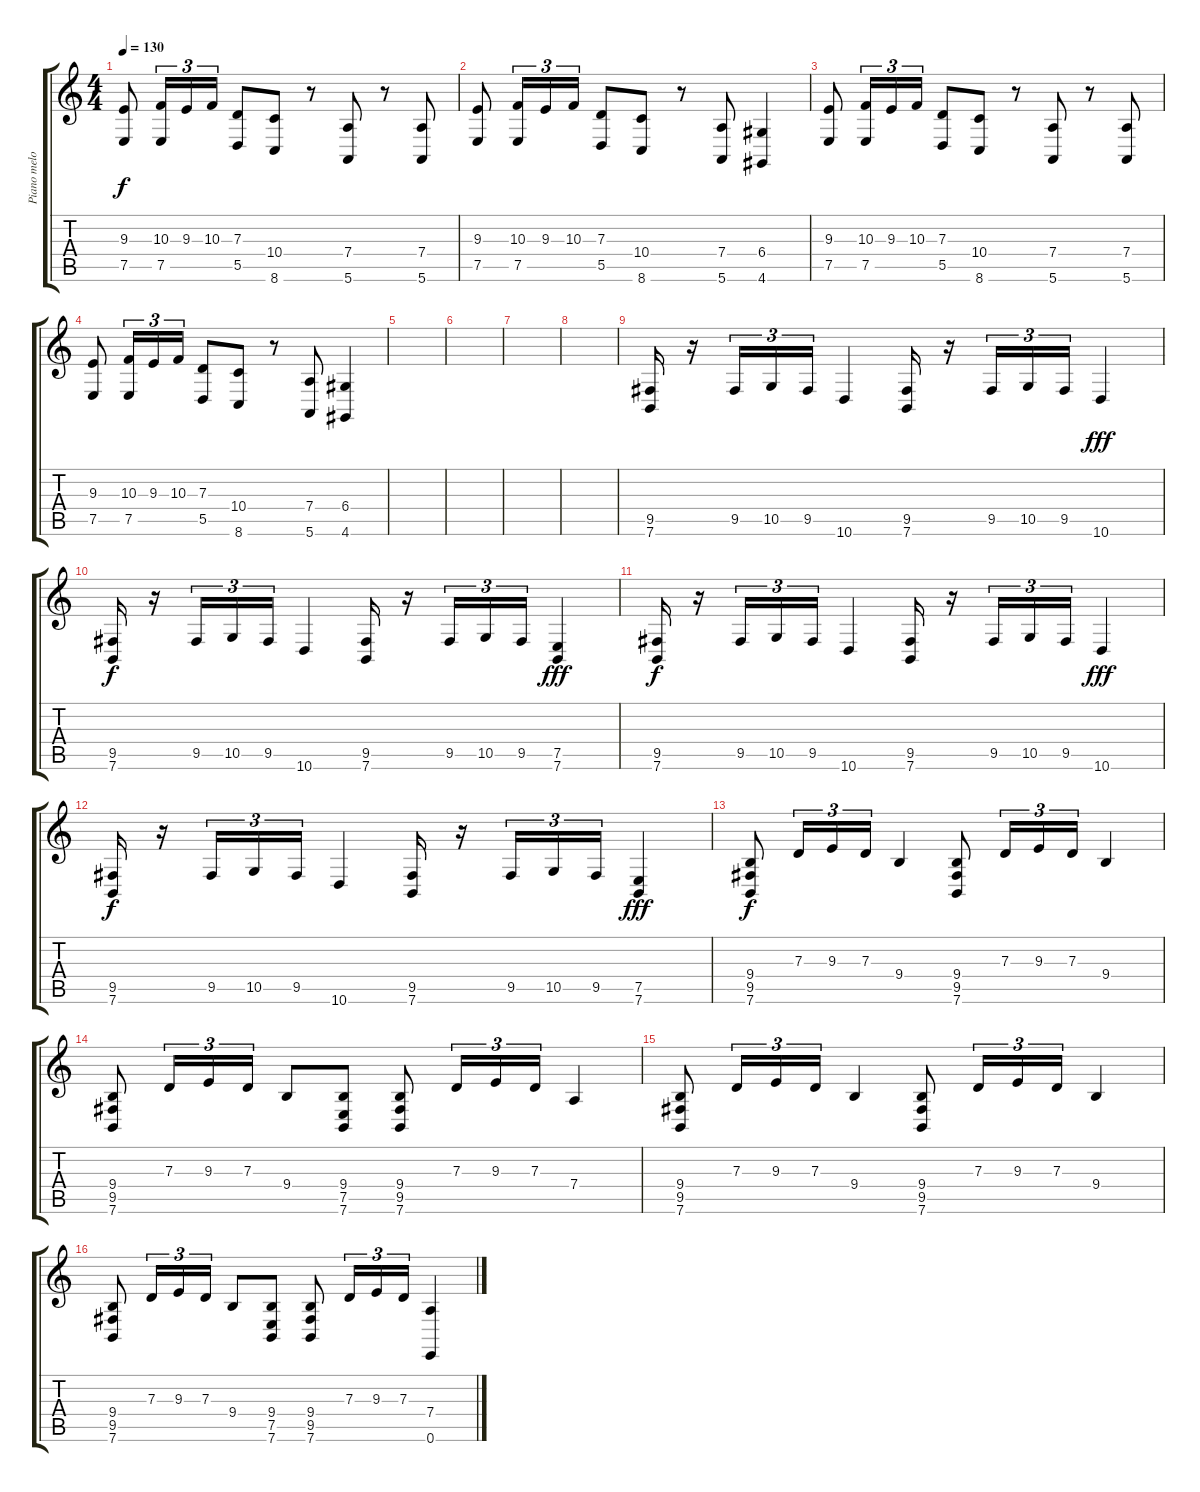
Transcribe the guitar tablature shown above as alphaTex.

\track ("Piano melodie" "Piano melo") {instrument electricgrandpiano}
\staff {score tabs}
\tuning (E4 B3 G3 D3 A2 E2) {hide}
\ts (4 4)
\tempo 130
\clef g2
\ks c
(9.3 7.5).8{dy f instrument electricgrandpiano} (10.3 7.5).16{tu (3 2)} 9.3.16{tu (3 2)} 10.3.16{tu (3 2)} (7.3 5.5).8 (10.4 8.6).8 r.8 (7.4 5.6).8 r.8 (7.4 5.6).8 |
(9.3 7.5).8 (10.3 7.5).16{tu (3 2)} 9.3.16{tu (3 2)} 10.3.16{tu (3 2)} (7.3 5.5).8 (10.4 8.6).8 r.8 (7.4 5.6).8 (6.4 4.6).4 |
(9.3 7.5).8 (10.3 7.5).16{tu (3 2)} 9.3.16{tu (3 2)} 10.3.16{tu (3 2)} (7.3 5.5).8 (10.4 8.6).8 r.8 (7.4 5.6).8 r.8 (7.4 5.6).8 |
(9.3 7.5).8 (10.3 7.5).16{tu (3 2)} 9.3.16{tu (3 2)} 10.3.16{tu (3 2)} (7.3 5.5).8 (10.4 8.6).8 r.8 (7.4 5.6).8 (6.4 4.6).4 |
|
|
|
|
(9.5 7.6).16 r.16 9.5.16{tu (3 2)} 10.5.16{tu (3 2)} 9.5.16{tu (3 2)} 10.6.4 (9.5 7.6).16 r.16 9.5.16{tu (3 2)} 10.5.16{tu (3 2)} 9.5.16{tu (3 2)} 10.6.4{dy fff} |
(9.5 7.6).16{dy f} r.16 9.5.16{tu (3 2)} 10.5.16{tu (3 2)} 9.5.16{tu (3 2)} 10.6.4 (9.5 7.6).16 r.16 9.5.16{tu (3 2)} 10.5.16{tu (3 2)} 9.5.16{tu (3 2)} (7.5 7.6).4{dy fff} |
(9.5 7.6).16{dy f} r.16 9.5.16{tu (3 2)} 10.5.16{tu (3 2)} 9.5.16{tu (3 2)} 10.6.4 (9.5 7.6).16 r.16 9.5.16{tu (3 2)} 10.5.16{tu (3 2)} 9.5.16{tu (3 2)} 10.6.4{dy fff} |
(9.5 7.6).16{dy f} r.16 9.5.16{tu (3 2)} 10.5.16{tu (3 2)} 9.5.16{tu (3 2)} 10.6.4 (9.5 7.6).16 r.16 9.5.16{tu (3 2)} 10.5.16{tu (3 2)} 9.5.16{tu (3 2)} (7.5 7.6).4{dy fff} |
(9.4 9.5 7.6).8{dy f} 7.3.16{tu (3 2)} 9.3.16{tu (3 2)} 7.3.16{tu (3 2)} 9.4.4 (9.4 9.5 7.6).8 7.3.16{tu (3 2)} 9.3.16{tu (3 2)} 7.3.16{tu (3 2)} 9.4.4 |
(9.4 9.5 7.6).8 7.3.16{tu (3 2)} 9.3.16{tu (3 2)} 7.3.16{tu (3 2)} 9.4.8 (9.4 7.5 7.6).8 (9.4 9.5 7.6).8 7.3.16{tu (3 2)} 9.3.16{tu (3 2)} 7.3.16{tu (3 2)} 7.4.4 |
(9.4 9.5 7.6).8 7.3.16{tu (3 2)} 9.3.16{tu (3 2)} 7.3.16{tu (3 2)} 9.4.4 (9.4 9.5 7.6).8 7.3.16{tu (3 2)} 9.3.16{tu (3 2)} 7.3.16{tu (3 2)} 9.4.4 |
(9.4 9.5 7.6).8 7.3.16{tu (3 2)} 9.3.16{tu (3 2)} 7.3.16{tu (3 2)} 9.4.8 (9.4 7.5 7.6).8 (9.4 9.5 7.6).8 7.3.16{tu (3 2)} 9.3.16{tu (3 2)} 7.3.16{tu (3 2)} (7.4 0.6).4
